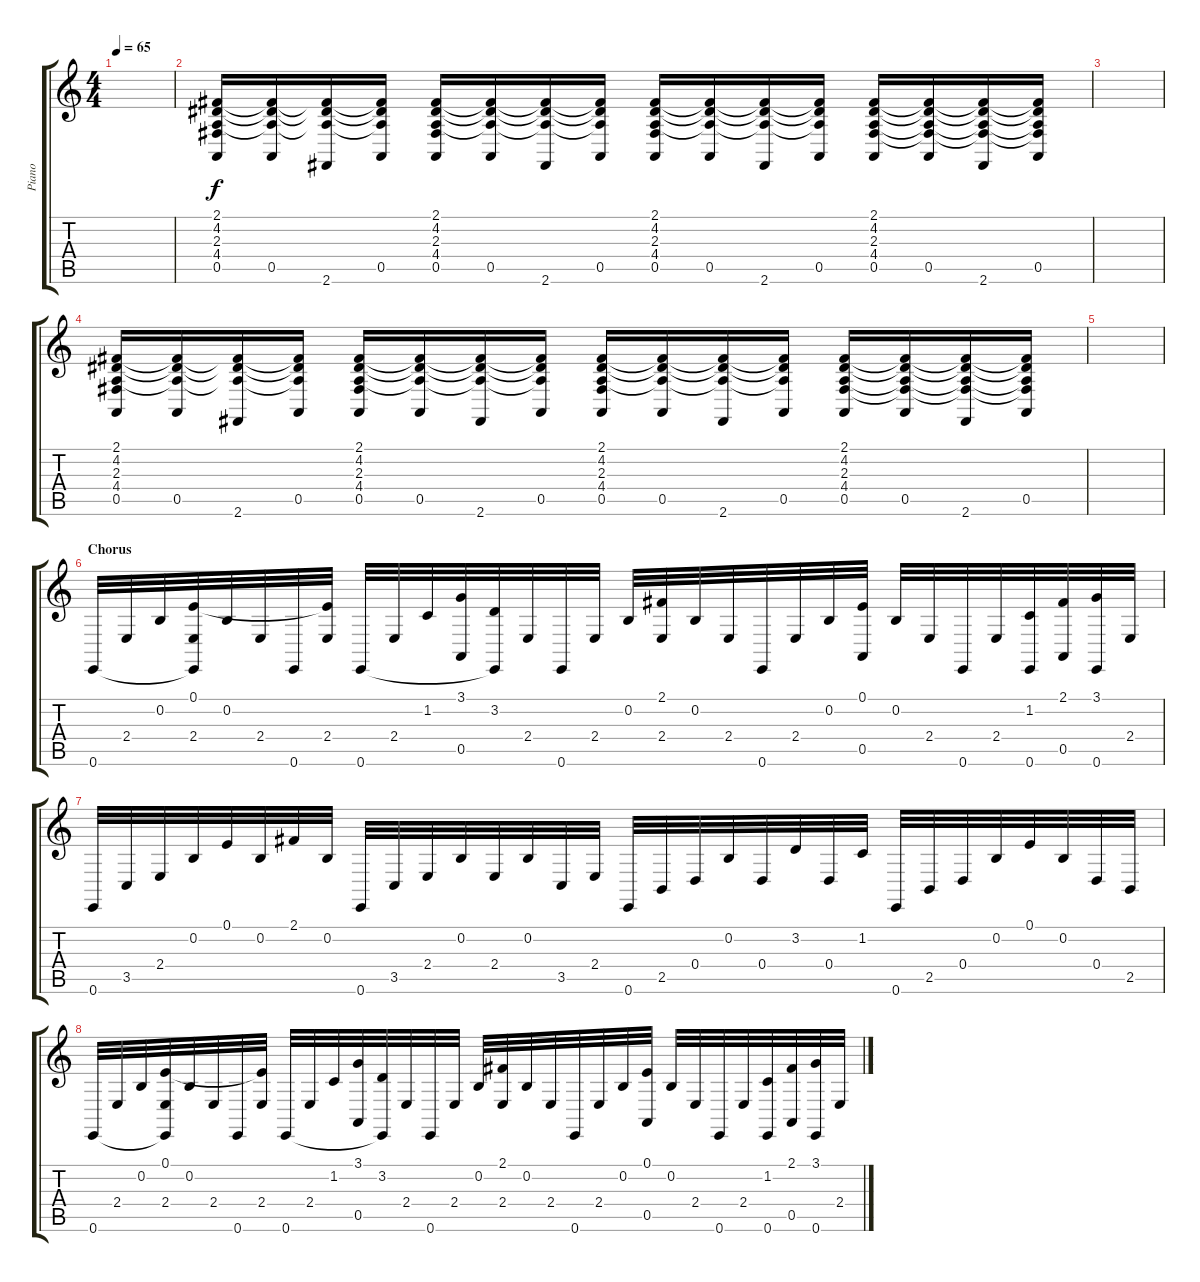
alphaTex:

\track ("Piano" "Piano") {instrument acousticgrandpiano}
\staff {score tabs}
\tuning (E4 B3 G3 D3 A2 E2) {hide}
\ts (4 4)
\tempo 65
\clef g2
\ks c
|
(2.1 4.2 2.3 4.4 0.5).16 (2.1{t} 4.2{t} 2.3{t} 0.5).16 (2.1{t} 4.2{t} 2.3{t} 2.6).16 (2.1{t} 4.2{t} 2.3{t} 0.5).16 (2.1 4.2 2.3 4.4 0.5).16 (2.1{t} 4.2{t} 2.3{t} 0.5).16 (2.1{t} 4.2{t} 2.3{t} 2.6).16 (2.1{t} 4.2{t} 2.3{t} 0.5).16 (2.1 4.2 2.3 4.4 0.5).16 (2.1{t} 4.2{t} 2.3{t} 0.5).16 (2.1{t} 4.2{t} 2.3{t} 2.6).16 (2.1{t} 4.2{t} 2.3{t} 0.5).16 (2.1 4.2 2.3 4.4 0.5).16 (2.1{t} 4.2{t} 2.3{t} 4.4{t} 0.5).16 (2.1{t} 4.2{t} 2.3{t} 4.4{t} 2.6).16 (2.1{t} 4.2{t} 2.3{t} 4.4{t} 0.5).16 |
|
(2.1 4.2 2.3 4.4 0.5).16 (2.1{t} 4.2{t} 2.3{t} 0.5).16 (2.1{t} 4.2{t} 2.3{t} 2.6).16 (2.1{t} 4.2{t} 2.3{t} 0.5).16 (2.1 4.2 2.3 4.4 0.5).16 (2.1{t} 4.2{t} 2.3{t} 0.5).16 (2.1{t} 4.2{t} 2.3{t} 2.6).16 (2.1{t} 4.2{t} 2.3{t} 0.5).16 (2.1 4.2 2.3 4.4 0.5).16 (2.1{t} 4.2{t} 2.3{t} 0.5).16 (2.1{t} 4.2{t} 2.3{t} 2.6).16 (2.1{t} 4.2{t} 2.3{t} 0.5).16 (2.1 4.2 2.3 4.4 0.5).16 (2.1{t} 4.2{t} 2.3{t} 4.4{t} 0.5).16 (2.1{t} 4.2{t} 2.3{t} 4.4{t} 2.6).16 (2.1{t} 4.2{t} 2.3{t} 4.4{t} 0.5).16 |
|
\section ("" "Chorus")
0.6.32 2.4.32 0.2.32 (0.1 2.4 0.6{t}).32 0.2.32 2.4.32 0.6.32 (0.1{t} 2.4).32 0.6.32 2.4.32 1.2.32 (3.1 0.5).32 (3.2 0.6{t}).32 2.4.32 0.6.32 2.4.32 0.2.32 (2.1 2.4).32 0.2.32 2.4.32 0.6.32 2.4.32 0.2.32 (0.1 0.5).32 0.2.32 2.4.32 0.6.32 2.4.32 (1.2 0.6).32 (2.1 0.5).32 (3.1 0.6).32 2.4.32 |
0.6.32 3.5.32 2.4.32 0.2.32 0.1.32 0.2.32 2.1.32 0.2.32 0.6.32 3.5.32 2.4.32 0.2.32 2.4.32 0.2.32 3.5.32 2.4.32 0.6.32 2.5.32 0.4.32 0.2.32 0.4.32 3.2.32 0.4.32 1.2.32 0.6.32 2.5.32 0.4.32 0.2.32 0.1.32 0.2.32 0.4.32 2.5.32 |
0.6.32 2.4.32 0.2.32 (0.1 2.4 0.6{t}).32 0.2.32 2.4.32 0.6.32 (0.1{t} 2.4).32 0.6.32 2.4.32 1.2.32 (3.1 0.5).32 (3.2 0.6{t}).32 2.4.32 0.6.32 2.4.32 0.2.32 (2.1 2.4).32 0.2.32 2.4.32 0.6.32 2.4.32 0.2.32 (0.1 0.5).32 0.2.32 2.4.32 0.6.32 2.4.32 (1.2 0.6).32 (2.1 0.5).32 (3.1 0.6).32 2.4.32
